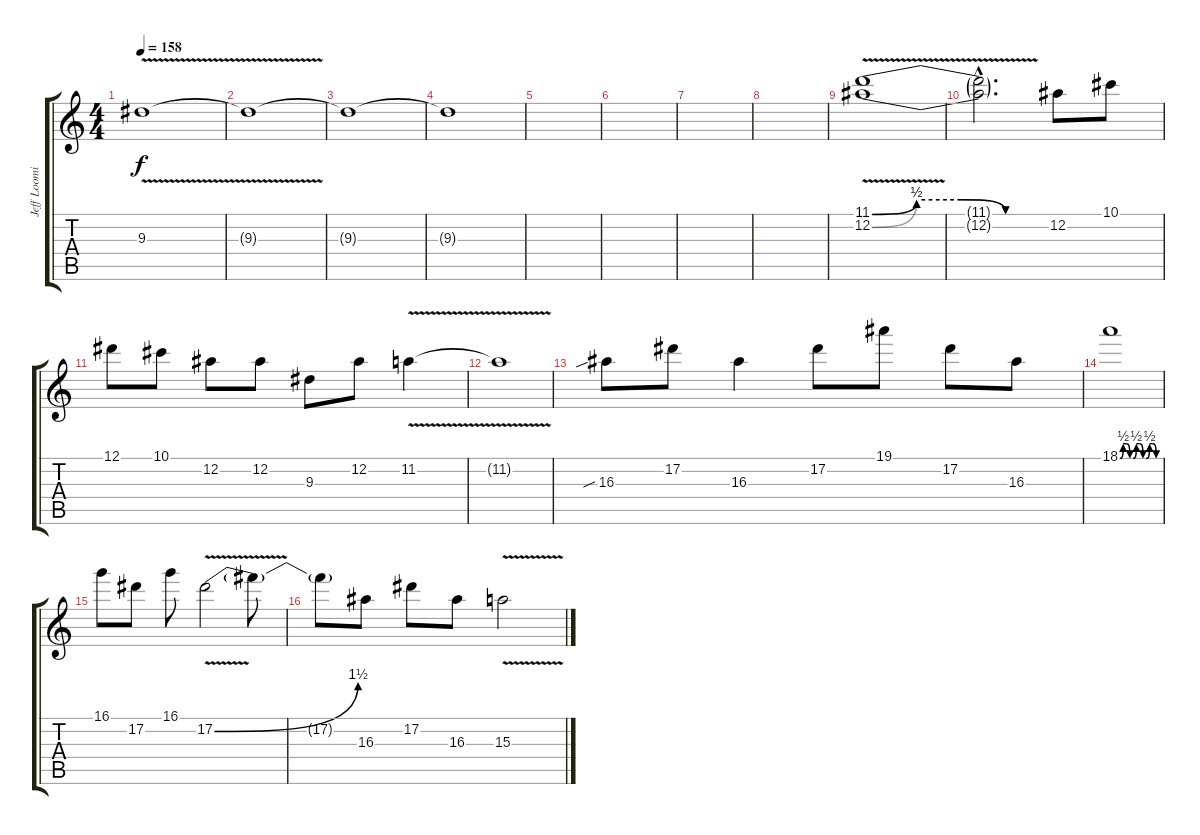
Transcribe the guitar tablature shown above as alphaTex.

\track ("Jeff Loomis Lead" "Jeff Loomi") {instrument distortionguitar}
\staff {score tabs}
\tuning (Eb4 Bb3 Gb3 Db3 Ab2 Eb2) {hide}
\ts (4 4)
\tempo 158
\clef g2
\ks c
9.3{v}.1{dy f} |
9.3{t}.1 |
9.3{t}.1 |
9.3{t}.1 |
|
|
|
|
(11.1{be (custom 0 0 15 2 30 2 45 0 60 0) v} 12.2{be (custom 0 0 15 2 30 2 45 0 60 0) v}).1 |
(11.1{hac t} 12.2{hac t}).2{d} 12.2.8 10.1.8 |
12.1.8 10.1.8 12.2.8 12.2.8 9.3.8 12.2.8 11.2{v}.4 |
11.2{t}.1 |
16.3{sib}.8 17.2.8 16.3.4 17.2.8 19.1.8 17.2.8 16.3.8 |
18.1{be (custom 0 0 5 2 10 2 15 0 20 0 25 2 30 2 35 0 40 0 45 2 50 2 55 0 60 0)}.1 |
16.1.8 17.2.8 16.1.8 17.2{be (bend 0 0 60 6) v}.2 17.2{t}.8 |
17.2{t}.8 16.3.8 17.2.8 16.3.8 15.3{v}.2
